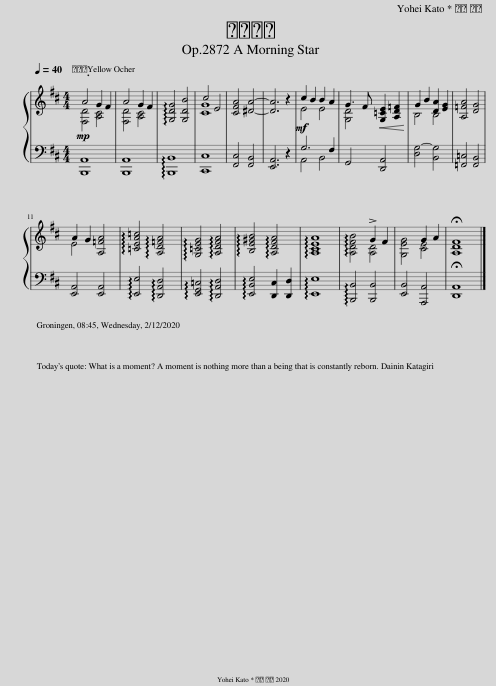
X:1
%%score { ( 1 2 ) | ( 3 4 ) }
L:1/8
Q:1/4=40
M:4/4
I:linebreak $
K:D
V:1 treble
V:2 treble
V:3 bass
V:4 bass
V:1
!mp! [F,D]4 [A,C]4 | [F,D]4 [A,C]4 | !arpeggio![G,DG]4 [G,DB]4 | c4 E4 | [CFA]4 [^DA]4- | %5
 [DA]6 z2 |!mf! E4 E4 | G3 F!<(! [G,=CE]2 [A,D=F]2!<)! | B,4 B,4 | [A,=FA]4 [DG]4 |$ %10
 A2 G2 [A,=FA]4 | !arpeggio![=CEA=c]4 !arpeggio![A,D=FA]4 | !arpeggio![G,=CEG]4 !arpeggio![A,DFA]4 | !arpeggio![B,E^GB]4 !arpeggio![A,DFA]4 | !arpeggio![A,CEA]8 | %15
 !arpeggio![A,DFB]4 [A,D]4 | [G,EG]4 [CE]4 | !fermata![A,DF]8 |] %18
V:2
 A4 G2 F2 | A4 G2 F2 | x8 | [CG]8 | x8 | %5
 x8 | c2 B2 B2 A2 | [G,D]4 x4 | G2 B2 [DA]2 [EG]2 | x8 |$ %10
 E4 x4 | x8 | x8 | x8 | x8 | %15
 x4 !>!G2 F2 | x4 G2 A2 | x8 |] %18
V:3
 [B,,,A,,]8 | [B,,,A,,]8 | !arpeggio![B,,,B,,]8 | [C,,C,]8 | [F,,C,]4 [F,,B,,]4 | %5
 [E,,A,,]6 z2 | A,,4 B,,4 | G,,4 [D,,A,,]4 | [D,G,-]4 [B,,G,]4 | [=F,,=C,]4 [F,,B,,]4 |$ %10
 [E,,A,,]4 [E,,A,,]4 | !arpeggio![E,,E,]4 !arpeggio![D,,A,,D,]4 | !arpeggio![E,,G,,=C,]4 !arpeggio![D,,A,,D,]4 | !arpeggio![E,,B,,E,]4 [D,,C,]2 [D,,D,]2 | !arpeggio![E,,E,]8 | %15
 !arpeggio![B,,,B,,]4 [B,,,B,,]4 | [E,,B,,]4 [A,,,A,,]4 | !fermata![D,,A,,]8 |] %18
V:4
 x8 | x8 | x8 | x8 | x8 | %5
 x8 | G,6 F,2 | x8 | x8 | x8 |$ %10
 x8 | x8 | x8 | x8 | x8 | %15
 x8 | x8 | x8 |] %18
